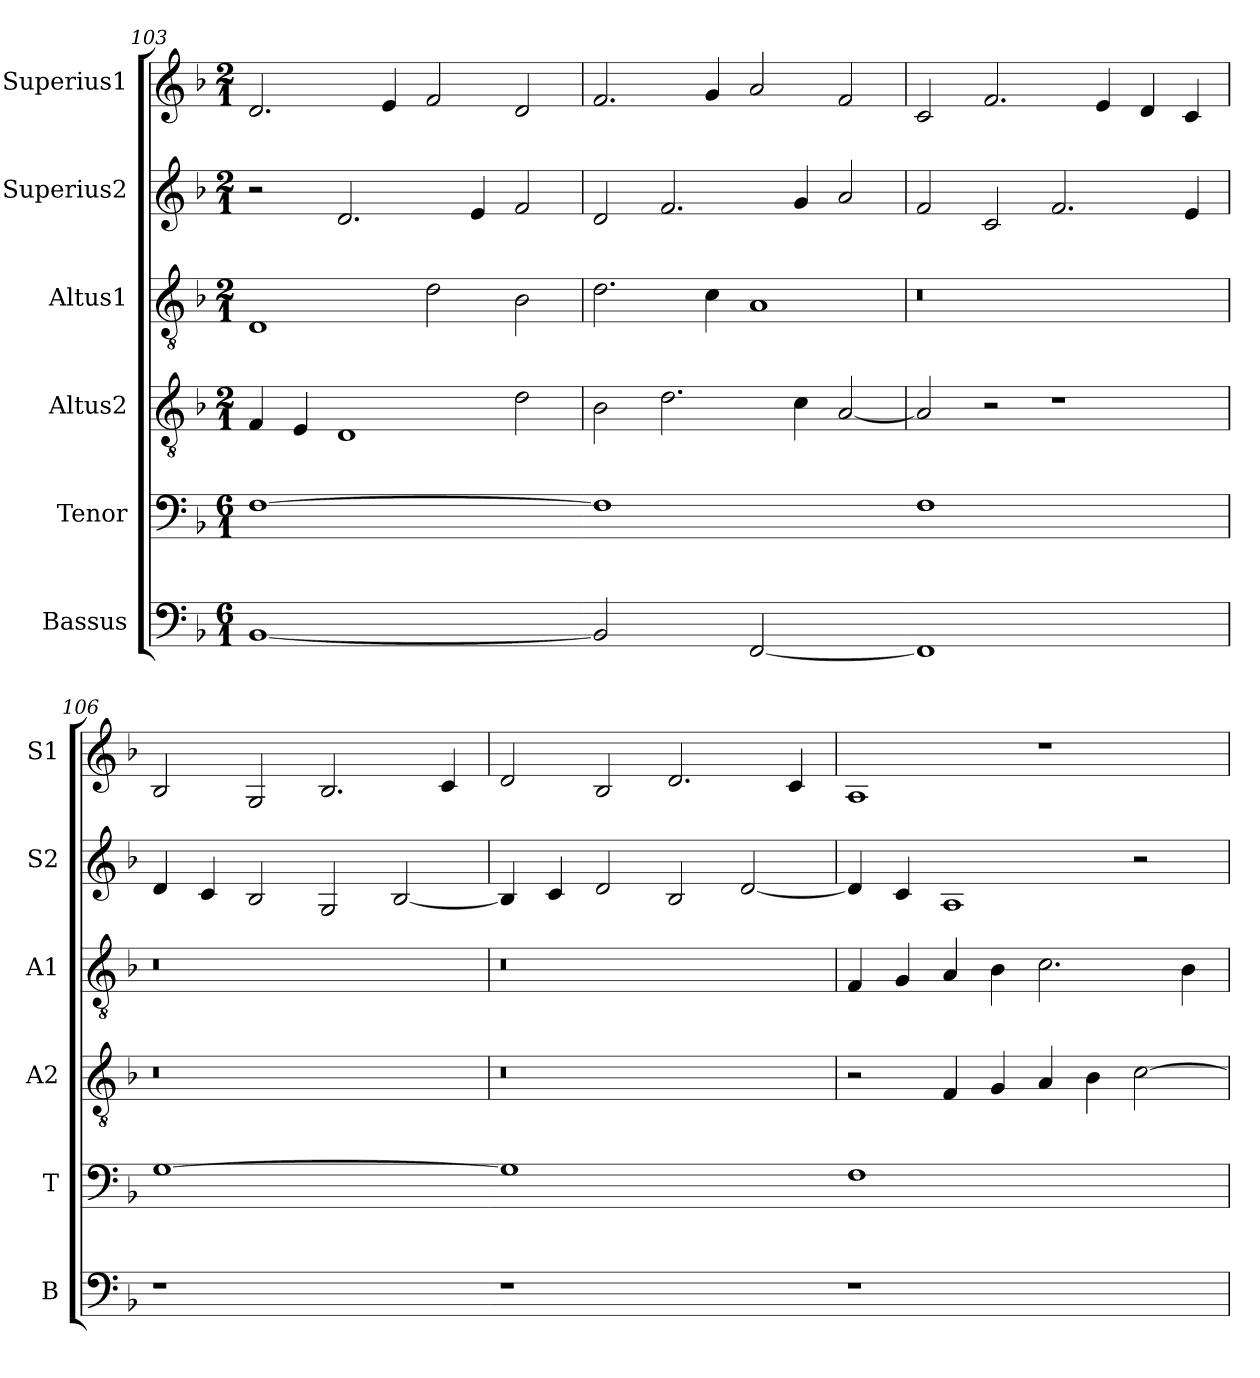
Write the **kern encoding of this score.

**kern	**kern	**kern	**kern	**kern	**kern
*part6	*part5	*part4	*part3	*part2	*part1
*staff6	*staff5	*staff4	*staff3	*staff2	*staff1
*I"Bassus	*I"Tenor	*I"Altus2	*I"Altus1	*I"Superius2	*I"Superius1
*I'B	*I'T	*I'A2	*I'A1	*I'S2	*I'S1
*clefF4	*clefF4	*clefGv2	*clefGv2	*clefG2	*clefG2
*k[b-]	*k[b-]	*k[b-]	*k[b-]	*k[b-]	*k[b-]
*M6/1	*M6/1	*M2/1	*M2/1	*M2/1	*M2/1
=103	=103	=103	=103	=103	=103
!LO:N:vis=1	!LO:N:vis=1	!	!	!	!
[0BB-	[0F	4F/	1D	2r	2.d/
.	.	4E/	.	.	.
.	.	1D	.	2.d/	.
.	.	.	.	.	4e/
.	.	.	2d\	.	2f/
.	.	.	.	4e/	.
.	.	2d\	2B-\	2f/	2d/
=104-	=104-	=104	=104	=104	=104
!LO:N:vis=2	!LO:N:vis=1	!	!	!	!
1BB-]	0F]	2B-\	2.d\	2d/	2.f/
.	.	2.d\	.	2.f/	.
.	.	.	4c\	.	4g/
!LO:N:vis=2	!	!	!	!	!
[1FF	.	.	1A	.	2a/
.	.	4c\	.	4g/	.
.	.	[2A/	.	2a/	2f/
=105-	=105-	=105	=105	=105	=105
!LO:N:vis=1	!LO:N:vis=1	!	!	!	!
0FF]	0F	2A/]	0r	2f/	2c/
.	.	2r	.	2c/	2.f/
.	.	1r	.	2.f/	.
.	.	.	.	.	4e/
.	.	.	.	.	4d/
.	.	.	.	4e/	4c/
=106	=106	=106	=106	=106	=106
!LO:N:vis=1	!LO:N:vis=1	!	!	!	!
0r	[0G	0r	0r	4d/	2B-/
.	.	.	.	4c/	.
.	.	.	.	2B-/	2G/
.	.	.	.	2G/	2.B-/
.	.	.	.	[2B-/	.
.	.	.	.	.	4c/
=107-	=107-	=107	=107	=107	=107
!LO:N:vis=1	!LO:N:vis=1	!	!	!	!
0r	0G]	0r	0r	4B-/]	2d/
.	.	.	.	4c/	.
.	.	.	.	2d/	2B-/
.	.	.	.	2B-/	2.d/
.	.	.	.	[2d/	.
.	.	.	.	.	4c/
=108-	=108-	=108	=108	=108	=108
!LO:N:vis=1	!LO:N:vis=1	!	!	!	!
0r	0F	2r	4F/	4d/]	1A
.	.	.	4G/	4c/	.
.	.	4F/	4A/	1A	.
.	.	4G/	4B-\	.	.
.	.	4A/	2.c\	.	1r
.	.	4B-\	.	.	.
.	.	[2c\	.	2r	.
.	.	.	4B-\	.	.
=	=	=	=	=	=
*-	*-	*-	*-	*-	*-
